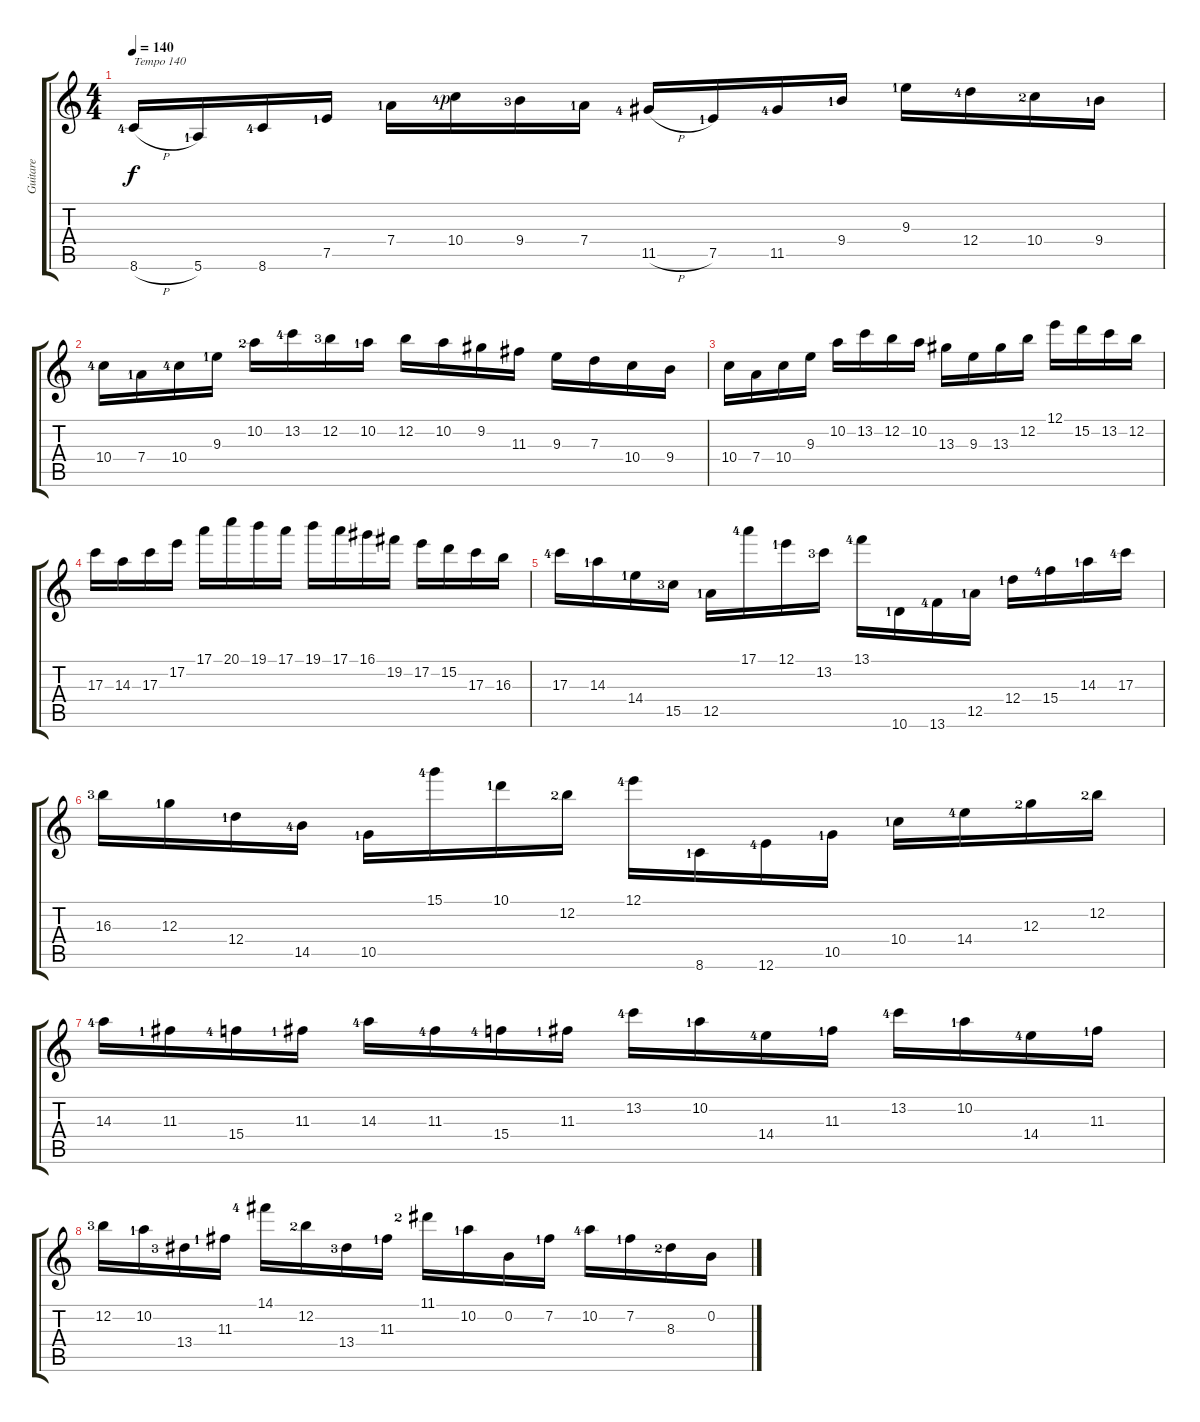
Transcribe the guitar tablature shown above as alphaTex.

\track ("Guitare" "Guitare") {instrument distortionguitar}
\staff {score tabs}
\tuning (E4 B3 G3 D3 A2 E2) {hide}
\ts (4 4)
\tempo 140
\clef g2
\ks c
8.6{h lf 5}.16{txt "Tempo 140" dy f instrument distortionguitar} 5.6{lf 2}.16 8.6{lf 5}.16 7.5{lf 2}.16 7.4{lf 2}.16 10.4{lf 5 rf 1}.16 9.4{lf 4}.16 7.4{lf 2}.16 11.5{h lf 5}.16 7.5{lf 2}.16 11.5{lf 5}.16 9.4{lf 2}.16 9.3{lf 2}.16 12.4{lf 5}.16 10.4{lf 3}.16 9.4{lf 2}.16 |
10.4{lf 5}.16 7.4{lf 2}.16 10.4{lf 5}.16 9.3{lf 2}.16 10.2{lf 3}.16 13.2{lf 5}.16 12.2{lf 4}.16 10.2{lf 2}.16 12.2.16 10.2.16 9.2.16 11.3.16 9.3.16 7.3.16 10.4.16 9.4.16 |
10.4.16 7.4.16 10.4.16 9.3.16 10.2.16 13.2.16 12.2.16 10.2.16 13.3.16 9.3.16 13.3.16 12.2.16 12.1.16 15.2.16 13.2.16 12.2.16 |
17.3.16 14.3.16 17.3.16 17.2.16 17.1.16 20.1.16 19.1.16 17.1.16 19.1.16 17.1.16 16.1.16 19.2.16 17.2.16 15.2.16 17.3.16 16.3.16 |
17.3{lf 5}.16 14.3{lf 2}.16 14.4{lf 2}.16 15.5{lf 4}.16 12.5{lf 2}.16 17.1{lf 5}.16 12.1{lf 2}.16 13.2{lf 4}.16 13.1{lf 5}.16 10.6{lf 2}.16 13.6{lf 5}.16 12.5{lf 2}.16 12.4{lf 2}.16 15.4{lf 5}.16 14.3{lf 2}.16 17.3{lf 5}.16 |
16.3{lf 4}.16 12.3{lf 2}.16 12.4{lf 2}.16 14.5{lf 5}.16 10.5{lf 2}.16 15.1{lf 5}.16 10.1{lf 2}.16 12.2{lf 3}.16 12.1{lf 5}.16 8.6{lf 2}.16 12.6{lf 5}.16 10.5{lf 2}.16 10.4{lf 2}.16 14.4{lf 5}.16 12.3{lf 3}.16 12.2{lf 3}.16 |
14.3{lf 5}.16 11.3{lf 2}.16 15.4{lf 5}.16 11.3{lf 2}.16 14.3{lf 5}.16 11.3{lf 5}.16 15.4{lf 5}.16 11.3{lf 2}.16 13.2{lf 5}.16 10.2{lf 2}.16 14.4{lf 5}.16 11.3{lf 2}.16 13.2{lf 5}.16 10.2{lf 2}.16 14.4{lf 5}.16 11.3{lf 2}.16 |
12.2{lf 4}.16 10.2{lf 2}.16 13.4{lf 4}.16 11.3{lf 2}.16 14.1{lf 5}.16 12.2{lf 3}.16 13.4{lf 4}.16 11.3{lf 2}.16 11.1{lf 3}.16 10.2{lf 2}.16 0.2.16 7.2{lf 2}.16 10.2{lf 5}.16 7.2{lf 2}.16 8.3{lf 3}.16 0.2.16
